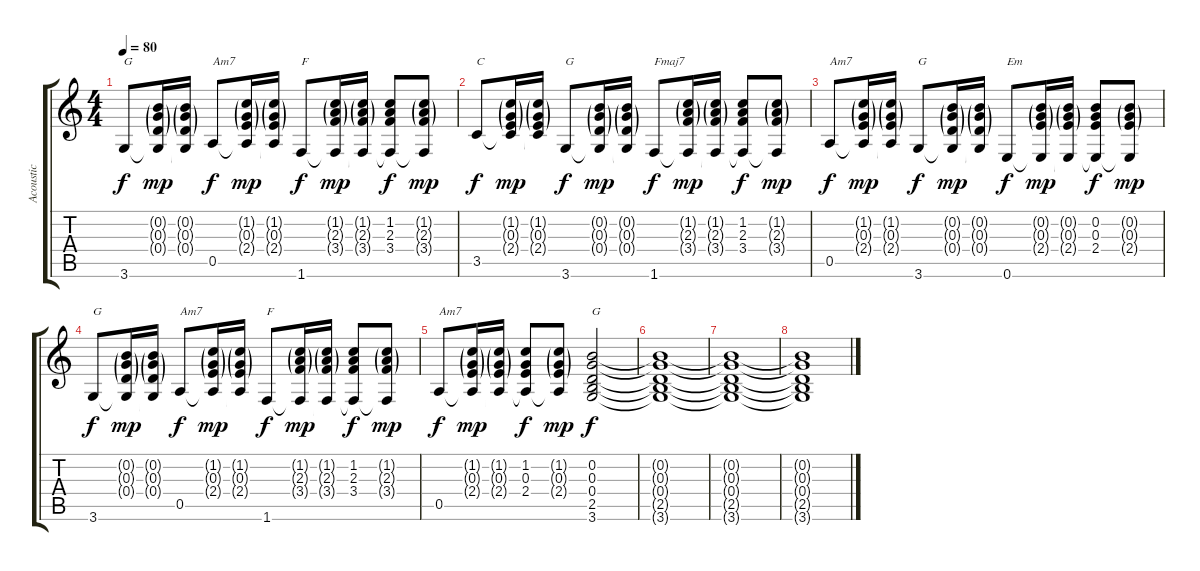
\track ("Acoustic" "Acoustic") {instrument acousticguitarsteel}
\staff {score tabs}
\tuning (E4 B3 G3 D3 A2 E2) {hide}
\ts (4 4)
\tempo 80
\clef g2
\ks c
3.6.8{txt "G" dy f} (0.2{g} 0.3{g} 0.4{g} 3.6{t}).16{dy mp} (0.2{g} 0.3{g} 0.4{g} 3.6{t}).16 0.5.8{txt "Am7" dy f} (1.2{g} 0.3{g} 2.4{g} 0.5{t}).16{dy mp} (1.2{g} 0.3{g} 2.4{g} 0.5{t}).16 1.6.8{txt "F" dy f} (1.2{g} 2.3{g} 3.4{g} 1.6{t}).16{dy mp} (1.2{g} 2.3{g} 3.4{g} 1.6{t}).16 (1.2 2.3 3.4 1.6{t}).8{dy f} (1.2{g} 2.3{g} 3.4{g} 1.6{t}).8{dy mp} |
3.5.8{txt "C" dy f} (1.2{g} 0.3{g} 2.4{g} 3.5{t}).16{dy mp} (1.2{g} 0.3{g} 2.4{g} 3.5{t}).16 3.6.8{txt "G" dy f} (0.2{g} 0.3{g} 0.4{g} 3.6{t}).16{dy mp} (0.2{g} 0.3{g} 0.4{g} 3.6{t}).16 1.6.8{txt "Fmaj7" dy f} (1.2{g} 2.3{g} 3.4{g} 1.6{t}).16{dy mp} (1.2{g} 2.3{g} 3.4{g} 1.6{t}).16 (1.2 2.3 3.4 1.6{t}).8{dy f} (1.2{g} 2.3{g} 3.4{g} 1.6{t}).8{dy mp} |
0.5.8{txt "Am7" dy f} (1.2{g} 0.3{g} 2.4{g} 0.5{t}).16{dy mp} (1.2{g} 0.3{g} 2.4{g} 0.5{t}).16 3.6.8{txt "G" dy f} (0.2{g} 0.3{g} 0.4{g} 3.6{t}).16{dy mp} (0.2{g} 0.3{g} 0.4{g} 3.6{t}).16 0.6.8{txt "Em" dy f} (0.2{g} 0.3{g} 2.4{g} 0.6{t}).16{dy mp} (0.2{g} 0.3{g} 2.4{g} 0.6{t}).16 (0.2 0.3 2.4 0.6{t}).8{dy f} (0.2{g} 0.3{g} 2.4{g} 0.6{t}).8{dy mp} |
3.6.8{txt "G" dy f} (0.2{g} 0.3{g} 0.4{g} 3.6{t}).16{dy mp} (0.2{g} 0.3{g} 0.4{g} 3.6{t}).16 0.5.8{txt "Am7" dy f} (1.2{g} 0.3{g} 2.4{g} 0.5{t}).16{dy mp} (1.2{g} 0.3{g} 2.4{g} 0.5{t}).16 1.6.8{txt "F" dy f} (1.2{g} 2.3{g} 3.4{g} 1.6{t}).16{dy mp} (1.2{g} 2.3{g} 3.4{g} 1.6{t}).16 (1.2 2.3 3.4 1.6{t}).8{dy f} (1.2{g} 2.3{g} 3.4{g} 1.6{t}).8{dy mp} |
0.5.8{txt "Am7" dy f} (1.2{g} 0.3{g} 2.4{g} 0.5{t}).16{dy mp} (1.2{g} 0.3{g} 2.4{g} 0.5{t}).16 (1.2 0.3 2.4 0.5{t}).8{dy f} (1.2{g} 0.3{g} 2.4{g} 0.5{t}).8{dy mp} (0.2 0.3 0.4 2.5 3.6).2{txt "G" dy f} |
(0.2{t} 0.3{t} 0.4{t} 2.5{t} 3.6{t}).1 |
(0.2{t} 0.3{t} 0.4{t} 2.5{t} 3.6{t}).1 |
(0.2{t} 0.3{t} 0.4{t} 2.5{t} 3.6{t}).1
